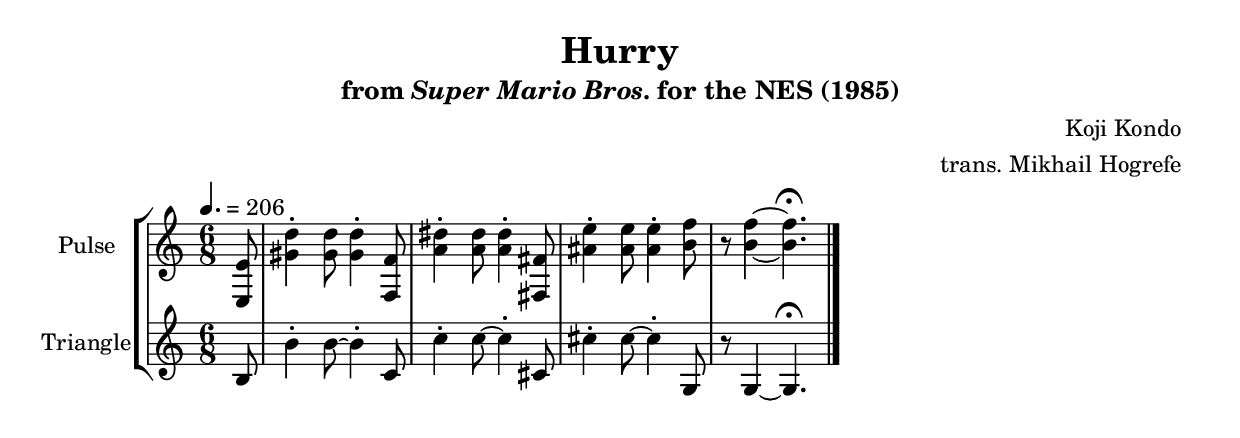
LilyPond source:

\version "2.24.3"

\book {
    \header {
        title = "Hurry"
        subtitle = \markup { "from" {\italic "Super Mario Bros."} "for the NES (1985)" }
        composer = "Koji Kondo"
        arranger = "trans. Mikhail Hogrefe"
    }

    \score {
        {
            \new StaffGroup <<
                \new Staff \relative c {
                    \set Staff.instrumentName = "Pulse"
                    \set Staff.shortInstrumentName = "P."
\time 6/8
\tempo 4. = 206
\partial 8 <e e'>8 |
<gis' d'>4-. 8 4-. <f, f'>8 |
<a' dis>4-. 8 4-. <fis, fis'>8 |
<ais' e'>4-. 8 4-. <b f'>8 |
r8 <b f'>4 ~ 4.\fermata |
\bar "|."
                }

                \new Staff \relative c' {
                    \set Staff.instrumentName = "Triangle"
                    \set Staff.shortInstrumentName = "T."
b8 |
b'4-. b8 ~ b4-. c,8 |
c'4-. c8 ~ c4-. cis,8 |
cis'4-. cis8 ~ cis4-. g,8 |
r8 g4 ~ g4.\fermata
                }
            >>
        }
        \layout {
            \context {
                \Staff
                \RemoveEmptyStaves
            }
            \context {
                \DrumStaff
                \RemoveEmptyStaves
            }
        }
        \midi {}
    }
}
